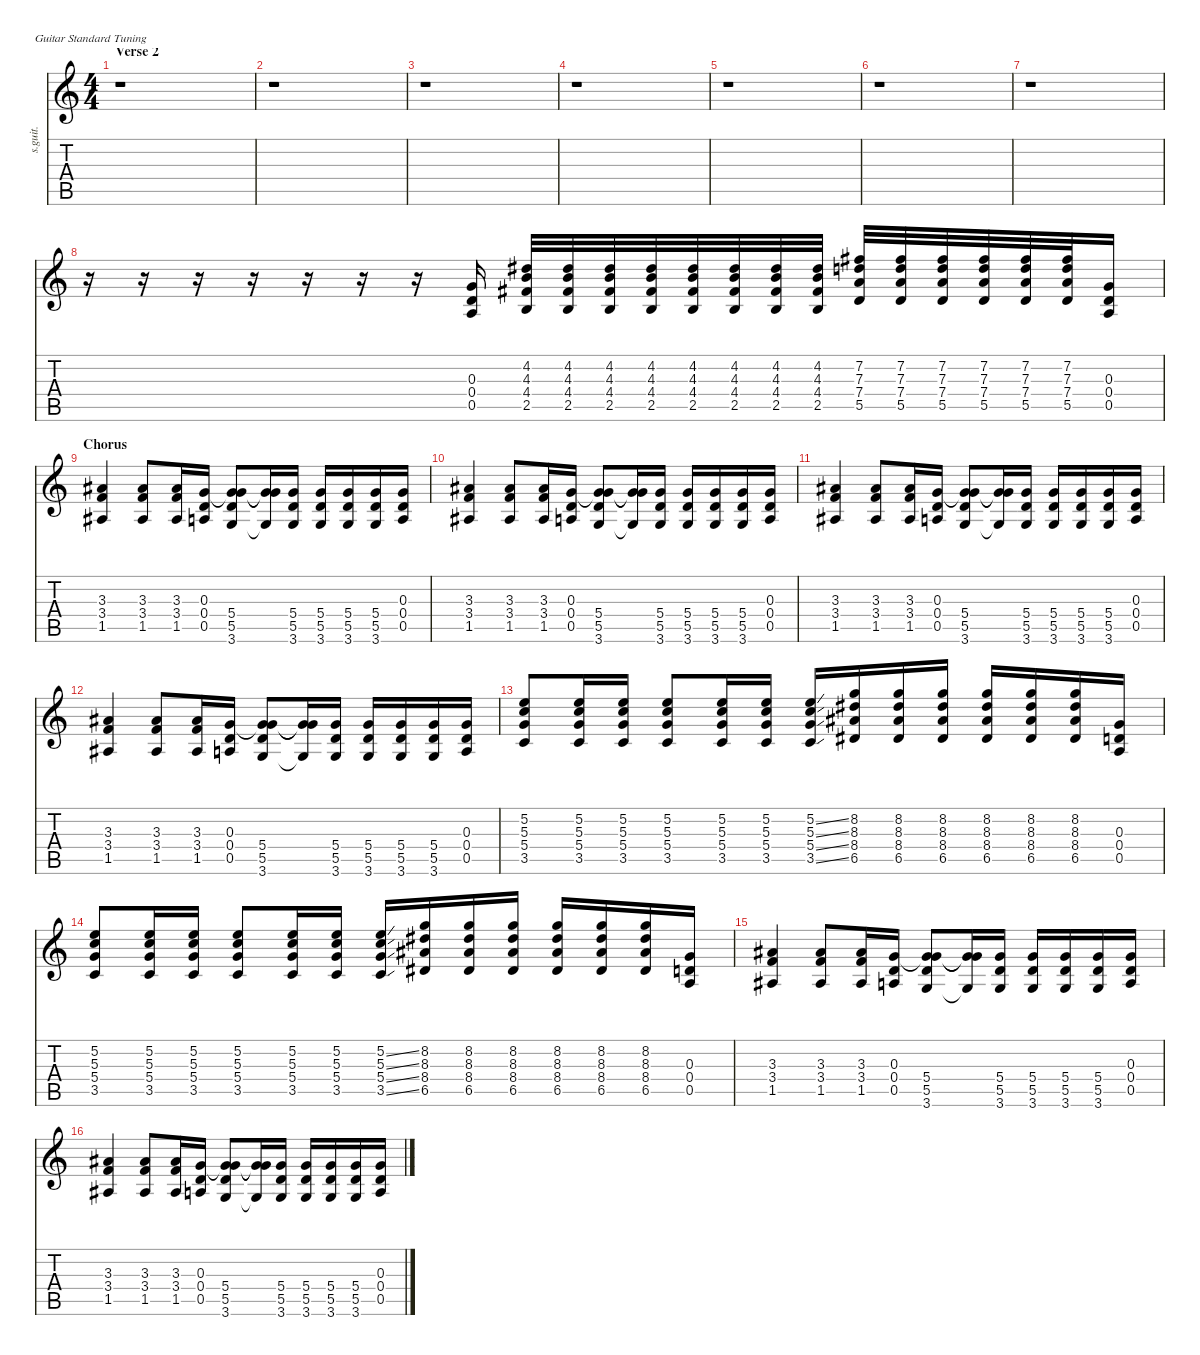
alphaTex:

\defaultSystemsLayout 4
\hideDynamics
\bracketExtendMode nobrackets
\track ("Kurt Cobain | Distortion" "s.guit.") {instrument distortionguitar}
\staff {score tabs}
\tuning (E4 B3 G3 D3 A2 E2)
\ts (4 4)
\section ("" "Verse 2")
\tempo (79 hide)
\clef g2
\ks c
r.1{dy f} |
r.1 |
r.1 |
r.1 |
r.1 |
r.1 |
r.1 |
r.16 r.16 r.16 r.16 r.16 r.16 r.16 (0.3 0.4 0.5).16{lyrics (0 "") lyrics (1 "") lyrics (2 "") lyrics (3 "") lyrics (4 "")} (4.2{acc #} 4.3 4.4{acc #} 2.5).32{lyrics (0 "") lyrics (1 "") lyrics (2 "") lyrics (3 "") lyrics (4 "")} (4.2{acc #} 4.3 4.4{acc #} 2.5).32{lyrics (0 "") lyrics (1 "") lyrics (2 "") lyrics (3 "") lyrics (4 "")} (4.2{acc #} 4.3 4.4{acc #} 2.5).32{lyrics (0 "") lyrics (1 "") lyrics (2 "") lyrics (3 "") lyrics (4 "")} (4.2{acc #} 4.3 4.4{acc #} 2.5).32{lyrics (0 "") lyrics (1 "") lyrics (2 "") lyrics (3 "") lyrics (4 "")} (4.2{acc #} 4.3 4.4{acc #} 2.5).32{lyrics (0 "") lyrics (1 "") lyrics (2 "") lyrics (3 "") lyrics (4 "")} (4.2{acc #} 4.3 4.4{acc #} 2.5).32{lyrics (0 "") lyrics (1 "") lyrics (2 "") lyrics (3 "") lyrics (4 "")} (4.2{acc #} 4.3 4.4{acc #} 2.5).32{lyrics (0 "") lyrics (1 "") lyrics (2 "") lyrics (3 "") lyrics (4 "")} (4.2{acc #} 4.3 4.4{acc #} 2.5).32{lyrics (0 "") lyrics (1 "") lyrics (2 "") lyrics (3 "") lyrics (4 "")} (7.2{acc #} 7.3 7.4 5.5).32{lyrics (0 "") lyrics (1 "") lyrics (2 "") lyrics (3 "") lyrics (4 "")} (7.2{acc #} 7.3 7.4 5.5).32{lyrics (0 "") lyrics (1 "") lyrics (2 "") lyrics (3 "") lyrics (4 "")} (7.2{acc #} 7.3 7.4 5.5).32{lyrics (0 "") lyrics (1 "") lyrics (2 "") lyrics (3 "") lyrics (4 "")} (7.2{acc #} 7.3 7.4 5.5).32{lyrics (0 "") lyrics (1 "") lyrics (2 "") lyrics (3 "") lyrics (4 "")} (7.2{acc #} 7.3 7.4 5.5).32{lyrics (0 "") lyrics (1 "") lyrics (2 "") lyrics (3 "") lyrics (4 "")} (7.2{acc #} 7.3 7.4 5.5).32{lyrics (0 "") lyrics (1 "") lyrics (2 "") lyrics (3 "") lyrics (4 "")} (0.3 0.4 0.5).16{lyrics (0 "") lyrics (1 "") lyrics (2 "") lyrics (3 "") lyrics (4 "")} |
\section ("" "Chorus")
(3.3{acc #} 3.4 1.5{acc #}).4{lyrics (0 "") lyrics (1 "") lyrics (2 "") lyrics (3 "") lyrics (4 "")} (3.3{acc #} 3.4 1.5{acc #}).8{lyrics (0 "") lyrics (1 "") lyrics (2 "") lyrics (3 "") lyrics (4 "")} (3.3{acc #} 3.4 1.5{acc #}).16{lyrics (0 "") lyrics (1 "") lyrics (2 "") lyrics (3 "") lyrics (4 "")} (0.3 0.4 0.5).16{lyrics (0 "") lyrics (1 "") lyrics (2 "") lyrics (3 "") lyrics (4 "")} (5.4 5.5 3.6 0.3{t}).8{lyrics (0 "") lyrics (1 "") lyrics (2 "") lyrics (3 "") lyrics (4 "")} (0.3{t} 5.4{t} 3.6{t}).16{lyrics (0 "") lyrics (1 "") lyrics (2 "") lyrics (3 "") lyrics (4 "")} (5.4 5.5 3.6).16{lyrics (0 "") lyrics (1 "") lyrics (2 "") lyrics (3 "") lyrics (4 "")} (5.4 5.5 3.6).16{lyrics (0 "") lyrics (1 "") lyrics (2 "") lyrics (3 "") lyrics (4 "")} (5.4 5.5 3.6).16{lyrics (0 "") lyrics (1 "") lyrics (2 "") lyrics (3 "") lyrics (4 "")} (5.4 5.5 3.6).16{lyrics (0 "") lyrics (1 "") lyrics (2 "") lyrics (3 "") lyrics (4 "")} (0.3 0.4 0.5).16{lyrics (0 "") lyrics (1 "") lyrics (2 "") lyrics (3 "") lyrics (4 "")} |
(3.3{acc #} 3.4 1.5{acc #}).4{lyrics (0 "") lyrics (1 "") lyrics (2 "") lyrics (3 "") lyrics (4 "")} (3.3{acc #} 3.4 1.5{acc #}).8{lyrics (0 "") lyrics (1 "") lyrics (2 "") lyrics (3 "") lyrics (4 "")} (3.3{acc #} 3.4 1.5{acc #}).16{lyrics (0 "") lyrics (1 "") lyrics (2 "") lyrics (3 "") lyrics (4 "")} (0.3 0.4 0.5).16{lyrics (0 "") lyrics (1 "") lyrics (2 "") lyrics (3 "") lyrics (4 "")} (5.4 5.5 3.6 0.3{t}).8{lyrics (0 "") lyrics (1 "") lyrics (2 "") lyrics (3 "") lyrics (4 "")} (0.3{t} 5.4{t} 3.6{t}).16{lyrics (0 "") lyrics (1 "") lyrics (2 "") lyrics (3 "") lyrics (4 "")} (5.4 5.5 3.6).16{lyrics (0 "") lyrics (1 "") lyrics (2 "") lyrics (3 "") lyrics (4 "")} (5.4 5.5 3.6).16{lyrics (0 "") lyrics (1 "") lyrics (2 "") lyrics (3 "") lyrics (4 "")} (5.4 5.5 3.6).16{lyrics (0 "") lyrics (1 "") lyrics (2 "") lyrics (3 "") lyrics (4 "")} (5.4 5.5 3.6).16{lyrics (0 "") lyrics (1 "") lyrics (2 "") lyrics (3 "") lyrics (4 "")} (0.3 0.4 0.5).16{lyrics (0 "") lyrics (1 "") lyrics (2 "") lyrics (3 "") lyrics (4 "")} |
(3.3{acc #} 3.4 1.5{acc #}).4{lyrics (0 "") lyrics (1 "") lyrics (2 "") lyrics (3 "") lyrics (4 "")} (3.3{acc #} 3.4 1.5{acc #}).8{lyrics (0 "") lyrics (1 "") lyrics (2 "") lyrics (3 "") lyrics (4 "")} (3.3{acc #} 3.4 1.5{acc #}).16{lyrics (0 "") lyrics (1 "") lyrics (2 "") lyrics (3 "") lyrics (4 "")} (0.3 0.4 0.5).16{lyrics (0 "") lyrics (1 "") lyrics (2 "") lyrics (3 "") lyrics (4 "")} (5.4 5.5 3.6 0.3{t}).8{lyrics (0 "") lyrics (1 "") lyrics (2 "") lyrics (3 "") lyrics (4 "")} (0.3{t} 5.4{t} 3.6{t}).16{lyrics (0 "") lyrics (1 "") lyrics (2 "") lyrics (3 "") lyrics (4 "")} (5.4 5.5 3.6).16{lyrics (0 "") lyrics (1 "") lyrics (2 "") lyrics (3 "") lyrics (4 "")} (5.4 5.5 3.6).16{lyrics (0 "") lyrics (1 "") lyrics (2 "") lyrics (3 "") lyrics (4 "")} (5.4 5.5 3.6).16{lyrics (0 "") lyrics (1 "") lyrics (2 "") lyrics (3 "") lyrics (4 "")} (5.4 5.5 3.6).16{lyrics (0 "") lyrics (1 "") lyrics (2 "") lyrics (3 "") lyrics (4 "")} (0.3 0.4 0.5).16{lyrics (0 "") lyrics (1 "") lyrics (2 "") lyrics (3 "") lyrics (4 "")} |
(3.3{acc #} 3.4 1.5{acc #}).4{lyrics (0 "") lyrics (1 "") lyrics (2 "") lyrics (3 "") lyrics (4 "")} (3.3{acc #} 3.4 1.5{acc #}).8{lyrics (0 "") lyrics (1 "") lyrics (2 "") lyrics (3 "") lyrics (4 "")} (3.3{acc #} 3.4 1.5{acc #}).16{lyrics (0 "") lyrics (1 "") lyrics (2 "") lyrics (3 "") lyrics (4 "")} (0.3 0.4 0.5).16{lyrics (0 "") lyrics (1 "") lyrics (2 "") lyrics (3 "") lyrics (4 "")} (5.4 5.5 3.6 0.3{t}).8{lyrics (0 "") lyrics (1 "") lyrics (2 "") lyrics (3 "") lyrics (4 "")} (0.3{t} 5.4{t} 3.6{t}).16{lyrics (0 "") lyrics (1 "") lyrics (2 "") lyrics (3 "") lyrics (4 "")} (5.4 5.5 3.6).16{lyrics (0 "") lyrics (1 "") lyrics (2 "") lyrics (3 "") lyrics (4 "")} (5.4 5.5 3.6).16{lyrics (0 "") lyrics (1 "") lyrics (2 "") lyrics (3 "") lyrics (4 "")} (5.4 5.5 3.6).16{lyrics (0 "") lyrics (1 "") lyrics (2 "") lyrics (3 "") lyrics (4 "")} (5.4 5.5 3.6).16{lyrics (0 "") lyrics (1 "") lyrics (2 "") lyrics (3 "") lyrics (4 "")} (0.3 0.4 0.5).16{lyrics (0 "") lyrics (1 "") lyrics (2 "") lyrics (3 "") lyrics (4 "")} |
(5.2 5.3 5.4 3.5).8{lyrics (0 "") lyrics (1 "") lyrics (2 "") lyrics (3 "") lyrics (4 "")} (5.2 5.3 5.4 3.5).16{lyrics (0 "") lyrics (1 "") lyrics (2 "") lyrics (3 "") lyrics (4 "")} (5.2 5.3 5.4 3.5).16{lyrics (0 "") lyrics (1 "") lyrics (2 "") lyrics (3 "") lyrics (4 "")} (5.2 5.3 5.4 3.5).8{lyrics (0 "") lyrics (1 "") lyrics (2 "") lyrics (3 "") lyrics (4 "")} (5.2 5.3 5.4 3.5).16{lyrics (0 "") lyrics (1 "") lyrics (2 "") lyrics (3 "") lyrics (4 "")} (5.2 5.3 5.4 3.5).16{lyrics (0 "") lyrics (1 "") lyrics (2 "") lyrics (3 "") lyrics (4 "")} (5.2{ss} 5.3{ss} 5.4{ss} 3.5{ss}).16{lyrics (0 "") lyrics (1 "") lyrics (2 "") lyrics (3 "") lyrics (4 "")} (8.2 8.3{acc #} 8.4{acc #} 6.5{acc #}).16{lyrics (0 "") lyrics (1 "") lyrics (2 "") lyrics (3 "") lyrics (4 "")} (8.2 8.3{acc #} 8.4{acc #} 6.5{acc #}).16{lyrics (0 "") lyrics (1 "") lyrics (2 "") lyrics (3 "") lyrics (4 "")} (8.2 8.3{acc #} 8.4{acc #} 6.5{acc #}).16{lyrics (0 "") lyrics (1 "") lyrics (2 "") lyrics (3 "") lyrics (4 "")} (8.2 8.3{acc #} 8.4{acc #} 6.5{acc #}).16{lyrics (0 "") lyrics (1 "") lyrics (2 "") lyrics (3 "") lyrics (4 "")} (8.2 8.3{acc #} 8.4{acc #} 6.5{acc #}).16{lyrics (0 "") lyrics (1 "") lyrics (2 "") lyrics (3 "") lyrics (4 "")} (8.2 8.3{acc #} 8.4{acc #} 6.5{acc #}).16{lyrics (0 "") lyrics (1 "") lyrics (2 "") lyrics (3 "") lyrics (4 "")} (0.3 0.4 0.5).16{lyrics (0 "") lyrics (1 "") lyrics (2 "") lyrics (3 "") lyrics (4 "")} |
(5.2 5.3 5.4 3.5).8{lyrics (0 "") lyrics (1 "") lyrics (2 "") lyrics (3 "") lyrics (4 "")} (5.2 5.3 5.4 3.5).16{lyrics (0 "") lyrics (1 "") lyrics (2 "") lyrics (3 "") lyrics (4 "")} (5.2 5.3 5.4 3.5).16{lyrics (0 "") lyrics (1 "") lyrics (2 "") lyrics (3 "") lyrics (4 "")} (5.2 5.3 5.4 3.5).8{lyrics (0 "") lyrics (1 "") lyrics (2 "") lyrics (3 "") lyrics (4 "")} (5.2 5.3 5.4 3.5).16{lyrics (0 "") lyrics (1 "") lyrics (2 "") lyrics (3 "") lyrics (4 "")} (5.2 5.3 5.4 3.5).16{lyrics (0 "") lyrics (1 "") lyrics (2 "") lyrics (3 "") lyrics (4 "")} (5.2{ss} 5.3{ss} 5.4{ss} 3.5{ss}).16{lyrics (0 "") lyrics (1 "") lyrics (2 "") lyrics (3 "") lyrics (4 "")} (8.2 8.3{acc #} 8.4{acc #} 6.5{acc #}).16{lyrics (0 "") lyrics (1 "") lyrics (2 "") lyrics (3 "") lyrics (4 "")} (8.2 8.3{acc #} 8.4{acc #} 6.5{acc #}).16{lyrics (0 "") lyrics (1 "") lyrics (2 "") lyrics (3 "") lyrics (4 "")} (8.2 8.3{acc #} 8.4{acc #} 6.5{acc #}).16{lyrics (0 "") lyrics (1 "") lyrics (2 "") lyrics (3 "") lyrics (4 "")} (8.2 8.3{acc #} 8.4{acc #} 6.5{acc #}).16{lyrics (0 "") lyrics (1 "") lyrics (2 "") lyrics (3 "") lyrics (4 "")} (8.2 8.3{acc #} 8.4{acc #} 6.5{acc #}).16{lyrics (0 "") lyrics (1 "") lyrics (2 "") lyrics (3 "") lyrics (4 "")} (8.2 8.3{acc #} 8.4{acc #} 6.5{acc #}).16{lyrics (0 "") lyrics (1 "") lyrics (2 "") lyrics (3 "") lyrics (4 "")} (0.3 0.4 0.5).16{lyrics (0 "") lyrics (1 "") lyrics (2 "") lyrics (3 "") lyrics (4 "")} |
(3.3{acc #} 3.4 1.5{acc #}).4{lyrics (0 "") lyrics (1 "") lyrics (2 "") lyrics (3 "") lyrics (4 "")} (3.3{acc #} 3.4 1.5{acc #}).8{lyrics (0 "") lyrics (1 "") lyrics (2 "") lyrics (3 "") lyrics (4 "")} (3.3{acc #} 3.4 1.5{acc #}).16{lyrics (0 "") lyrics (1 "") lyrics (2 "") lyrics (3 "") lyrics (4 "")} (0.3 0.4 0.5).16{lyrics (0 "") lyrics (1 "") lyrics (2 "") lyrics (3 "") lyrics (4 "")} (5.4 5.5 3.6 0.3{t}).8{lyrics (0 "") lyrics (1 "") lyrics (2 "") lyrics (3 "") lyrics (4 "")} (0.3{t} 5.4{t} 3.6{t}).16{lyrics (0 "") lyrics (1 "") lyrics (2 "") lyrics (3 "") lyrics (4 "")} (5.4 5.5 3.6).16{lyrics (0 "") lyrics (1 "") lyrics (2 "") lyrics (3 "") lyrics (4 "")} (5.4 5.5 3.6).16{lyrics (0 "") lyrics (1 "") lyrics (2 "") lyrics (3 "") lyrics (4 "")} (5.4 5.5 3.6).16{lyrics (0 "") lyrics (1 "") lyrics (2 "") lyrics (3 "") lyrics (4 "")} (5.4 5.5 3.6).16{lyrics (0 "") lyrics (1 "") lyrics (2 "") lyrics (3 "") lyrics (4 "")} (0.3 0.4 0.5).16{lyrics (0 "") lyrics (1 "") lyrics (2 "") lyrics (3 "") lyrics (4 "")} |
(3.3{acc #} 3.4 1.5{acc #}).4{lyrics (0 "") lyrics (1 "") lyrics (2 "") lyrics (3 "") lyrics (4 "")} (3.3{acc #} 3.4 1.5{acc #}).8{lyrics (0 "") lyrics (1 "") lyrics (2 "") lyrics (3 "") lyrics (4 "")} (3.3{acc #} 3.4 1.5{acc #}).16{lyrics (0 "") lyrics (1 "") lyrics (2 "") lyrics (3 "") lyrics (4 "")} (0.3 0.4 0.5).16{lyrics (0 "") lyrics (1 "") lyrics (2 "") lyrics (3 "") lyrics (4 "")} (5.4 5.5 3.6 0.3{t}).8{lyrics (0 "") lyrics (1 "") lyrics (2 "") lyrics (3 "") lyrics (4 "")} (0.3{t} 5.4{t} 3.6{t}).16{lyrics (0 "") lyrics (1 "") lyrics (2 "") lyrics (3 "") lyrics (4 "")} (5.4 5.5 3.6).16{lyrics (0 "") lyrics (1 "") lyrics (2 "") lyrics (3 "") lyrics (4 "")} (5.4 5.5 3.6).16{lyrics (0 "") lyrics (1 "") lyrics (2 "") lyrics (3 "") lyrics (4 "")} (5.4 5.5 3.6).16{lyrics (0 "") lyrics (1 "") lyrics (2 "") lyrics (3 "") lyrics (4 "")} (5.4 5.5 3.6).16{lyrics (0 "") lyrics (1 "") lyrics (2 "") lyrics (3 "") lyrics (4 "")} (0.3 0.4 0.5).16{lyrics (0 "") lyrics (1 "") lyrics (2 "") lyrics (3 "") lyrics (4 "")}
